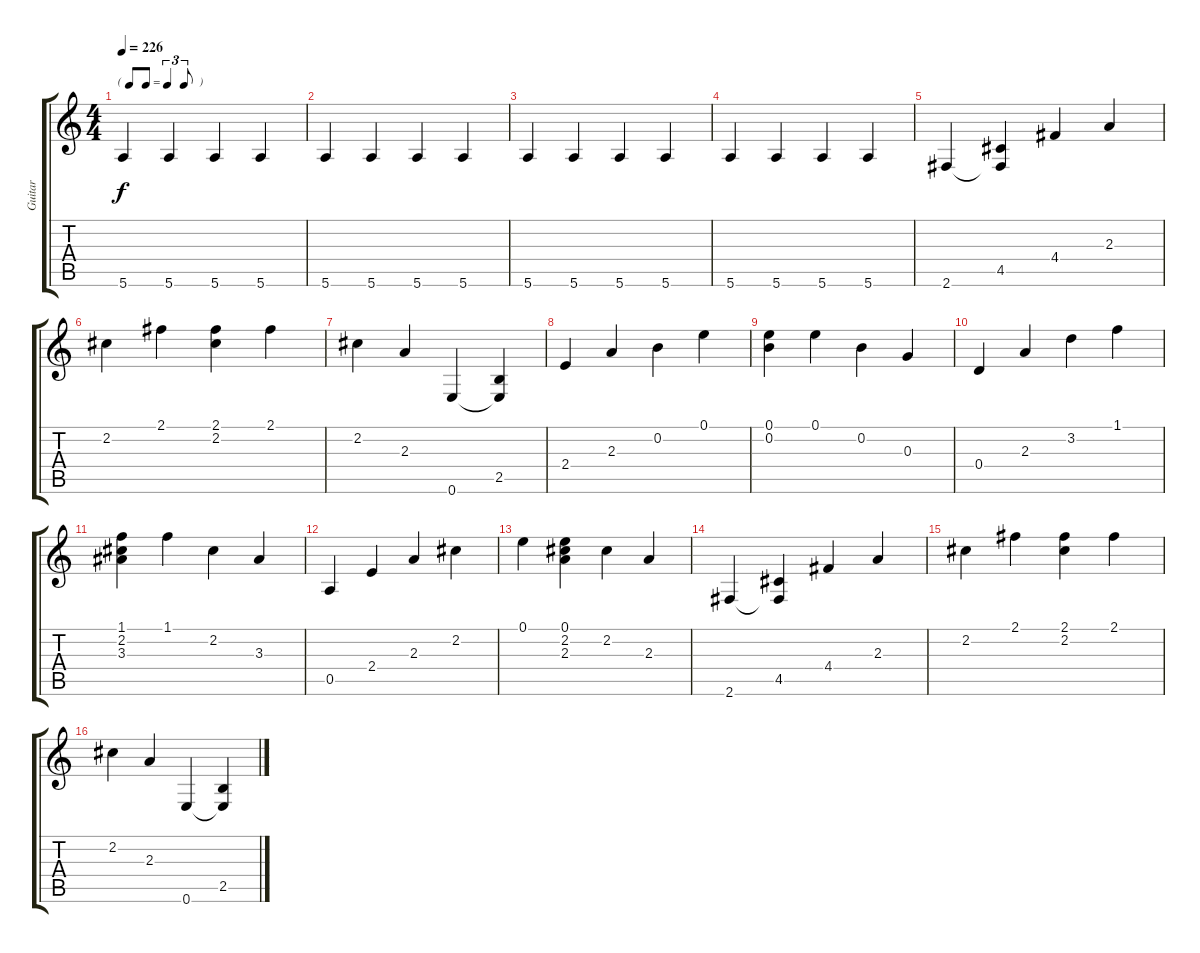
\track ("Guitar" "Guitar") {instrument distortionguitar}
\staff {score tabs}
\tuning (E4 B3 G3 D3 A2 E2) {hide}
\ts (4 4)
\tf triplet8th
\tempo 226
\clef g2
\ks c
5.6.4{dy f} 5.6.4 5.6.4 5.6.4 |
5.6.4 5.6.4 5.6.4 5.6.4 |
5.6.4 5.6.4 5.6.4 5.6.4 |
5.6.4 5.6.4 5.6.4 5.6.4 |
2.6.4 (4.5 2.6{t}).4 4.4.4 2.3.4 |
2.2.4 2.1.4 (2.1 2.2).4 2.1.4 |
2.2.4 2.3.4 0.6.4 (2.5 0.6{t}).4 |
2.4.4 2.3.4 0.2.4 0.1.4 |
(0.1 0.2).4 0.1.4 0.2.4 0.3.4 |
0.4.4 2.3.4 3.2.4 1.1.4 |
(1.1 2.2 3.3).4 1.1.4 2.2.4 3.3.4 |
0.5.4 2.4.4 2.3.4 2.2.4 |
0.1.4 (0.1 2.2 2.3).4 2.2.4 2.3.4 |
2.6.4 (4.5 2.6{t}).4 4.4.4 2.3.4 |
2.2.4 2.1.4 (2.1 2.2).4 2.1.4 |
2.2.4 2.3.4 0.6.4 (2.5 0.6{t}).4
